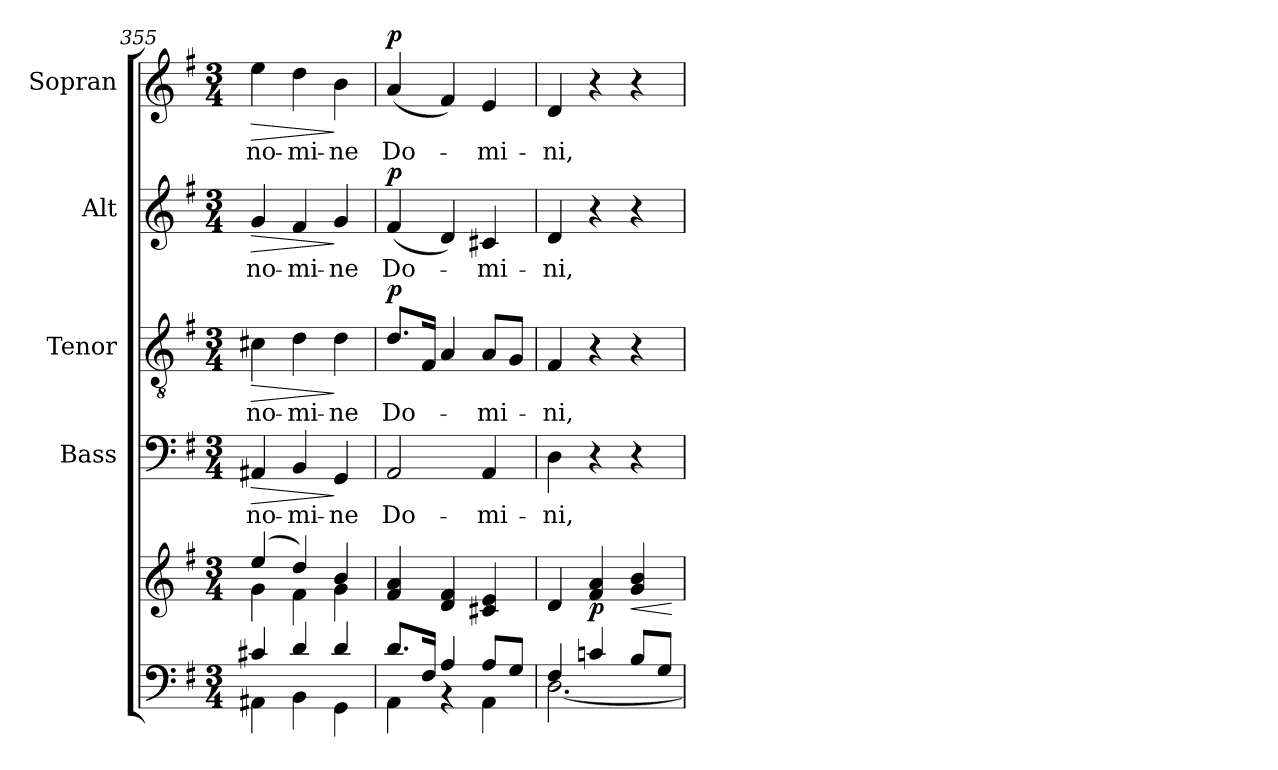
**kern	**kern	**dynam	**kern	**text	**dynam	**kern	**text	**dynam	**kern	**text	**dynam	**kern	**text	**dynam
*part5	*part5	*part5	*part4	*part4	*part4	*part3	*part3	*part3	*part2	*part2	*part2	*part1	*part1	*part1
*staff6	*staff5	*staff5/6	*staff4	*staff4	*staff4	*staff3	*staff3	*staff3	*staff2	*staff2	*staff2	*staff1	*staff1	*staff1
*	*	*	*I"Bass	*	*	*I"Tenor	*	*	*I"Alt	*	*	*I"Sopran	*	*
*	*	*	*I'B.	*	*	*I'T.	*	*	*I'A.	*	*	*I'S.	*	*
*clefF4	*clefG2	*	*clefF4	*	*	*clefGv2	*	*	*clefG2	*	*	*clefG2	*	*
*k[f#]	*k[f#]	*	*k[f#]	*	*	*k[f#]	*	*	*k[f#]	*	*	*k[f#]	*	*
*G:	*G:	*	*G:	*	*	*G:	*	*	*G:	*	*	*G:	*	*
*M3/4	*M3/4	*	*M3/4	*	*	*M3/4	*	*	*M3/4	*	*	*M3/4	*	*
=355	=355	=355	=355	=355	=355	=355	=355	=355	=355	=355	=355	=355	=355	=355
*^	*^	*	*	*	*	*	*	*	*	*	*	*	*	*
!	!	!	!	!	!	!LO:LY:b	!LO:HP:b	!	!LO:LY:b	!LO:HP:b	!	!LO:LY:b	!LO:HP:b	!	!LO:LY:b	!LO:HP:b
4c#X!/	4AA#X\	(4ee!/	4g!\	.	4AA#X/	no-	>	4c#X\	no-	>	4g/	no-	>	4ee\	no-	>
!	!	!	!	!	!	!LO:LY:b	!	!	!LO:LY:b	!	!	!LO:LY:b	!	!	!LO:LY:b	!
4d!/	4BB\	4dd!/)	4f#!\	.	4BB/	-mi-	.	4d\	-mi-	.	4f#/	-mi-	.	4dd\	-mi-	.
!	!	!	!	!	!	!LO:LY:b	!	!	!LO:LY:b	!	!	!LO:LY:b	!	!	!LO:LY:b	!
4d!/	4GG\	4b!/	4g!\	.	4GG/	-ne	]	4d\	-ne	]	4g/	-ne	]	4b\	-ne	]
=356	=356	=356	=356	=356	=356	=356	=356	=356	=356	=356	=356	=356	=356	=356	=356	=356
!	!	!	!	!	!	!LO:LY:b	!	!	!LO:LY:b	!LO:DY:a	!	!LO:LY:b	!LO:DY:a	!	!LO:LY:b	!LO:DY:a
*	*	*v	*v	*	*	*	*	*	*	*	*	*	*	*	*	*
8.d!/L	4AA\	4f#!/ 4a!/	.	2AA/	Do-	.	8.d/L	Do-	p	(<4f#/	Do-	p	(<4a/	Do-	p
16F#!/Jk	.	.	.	.	.	.	16F#/Jk	.	.	.	.	.	.	.	.
4A!/	4rBB	4d!/ 4f#!/	.	.	.	.	4A/	.	.	4d/)	.	.	4f#/)	.	.
!	!	!	!	!	!LO:LY:b	!	!	!LO:LY:b	!	!	!LO:LY:b	!	!	!LO:LY:b	!
8A!/L	4AA\	4c#X!/ 4e!/	.	4AA/	-mi-	.	8A/L	-mi-	.	4c#X/	-mi-	.	4e/	-mi-	.
8G!/J	.	.	.	.	.	.	8G/J	.	.	.	.	.	.	.	.
!!LO:PB:g=z
=357	=357	=357	=357	=357	=357	=357	=357	=357	=357	=357	=357	=357	=357	=357	=357
!	!	!	!	!	!LO:LY:b	!	!	!LO:LY:b	!	!	!LO:LY:b	!	!	!LO:LY:b	!
4F#!/	[<2.D\	4d!/	.	4D\	-ni,	.	4F#/	-ni,	.	4d/	-ni,	.	4d/	-ni,	.
!	!	!	!LO:DY:b	!	!	!	!	!	!	!	!	!	!	!	!
4cn/	.	4f#/ 4a/	p	4r	.	.	4r	.	.	4r	.	.	4r	.	.
!	!	!	!LO:HP:b	!	!	!	!	!	!	!	!	!	!	!	!
8B/L	.	4g/ 4b/	<	4r	.	.	4r	.	.	4r	.	.	4r	.	.
8G/J	.	.	.	.	.	.	.	.	.	.	.	.	.	.	.
*v	*v	*	*	*	*	*	*	*	*	*	*	*	*	*	*
.	.	[	.	.	.	.	.	.	.	.	.	.	.	.
=	=	=	=	=	=	=	=	=	=	=	=	=	=	=
*-	*-	*-	*-	*-	*-	*-	*-	*-	*-	*-	*-	*-	*-	*-
